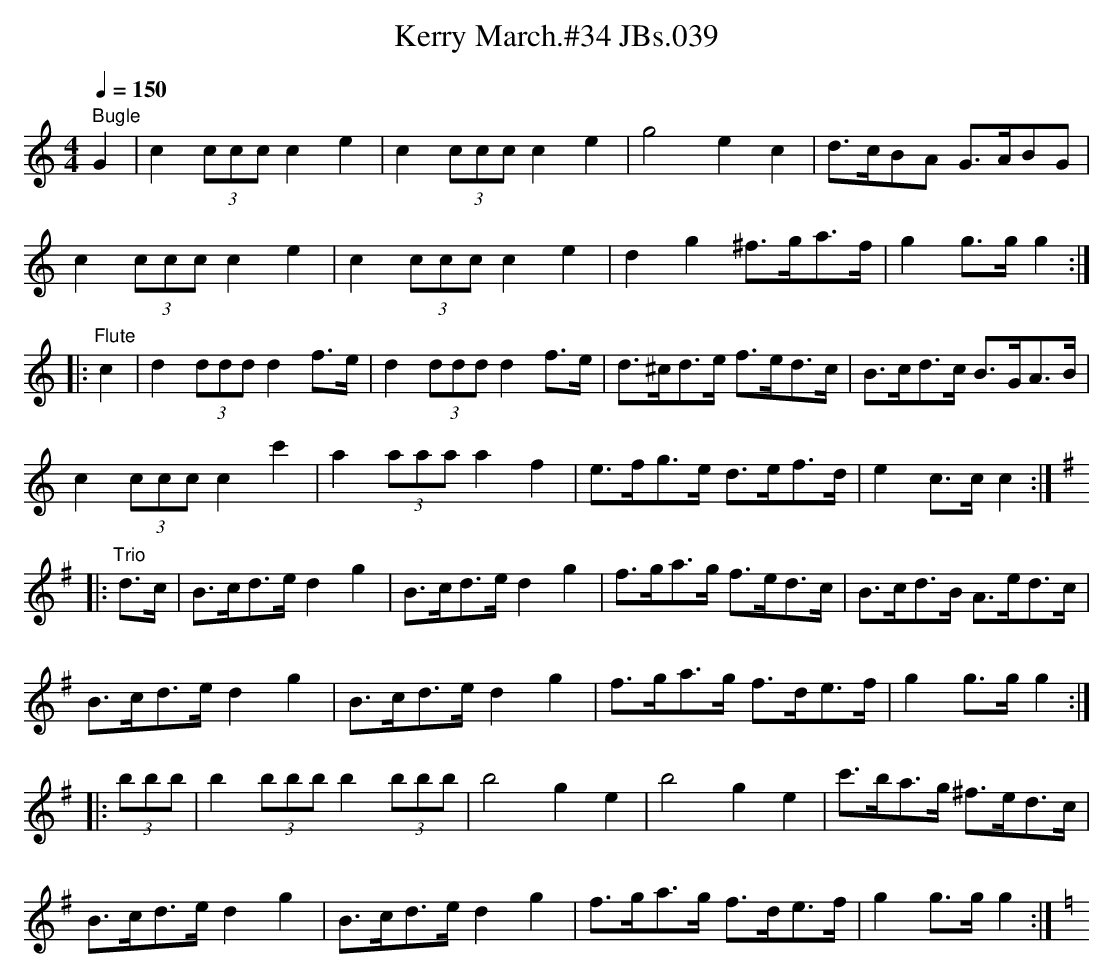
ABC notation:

X:1
T:Kerry March.#34 JBs.039
L:1/8
M:4/4
Q:1/4=150
K:C
" Bugle"G2|c2(3ccc c2e2|c2 (3ccc c2e2|g4e2c2|d>cBA G>ABG|
c2(3ccc c2e2|c2 (3ccc c2e2|d2g2^f>ga>f|g2g>g g2:|
|:"Flute"c2|d2(3ddd d2f>e|d2(3ddd d2f>e|d>^cd>e f>ed>c|B>cd>c B>GA>B|
c2(3ccc c2c'2|a2(3aaa a2f2|e>fg>e d>ef>d|e2c>cc2 :|
K:GMaj
|:"Trio"d>c|B>cd>e d2g2|B>cd>e d2g2|f>ga>g f>ed>c|B>cd>B A>ed>c|
B>cd>e d2g2| B>cd>ed2g2|f>ga>g f>de>f|g2g>gg2:|
|:(3bbb|b2 (3bbb b2 (3bbb|b4 g2e2|b4 g2e2|c'>ba>g ^f>ed>c|
B>cd>e d2g2|B>cd>e d2g2|f>ga>g f>de>f|g2g>g g2:|
K:Cmaj
